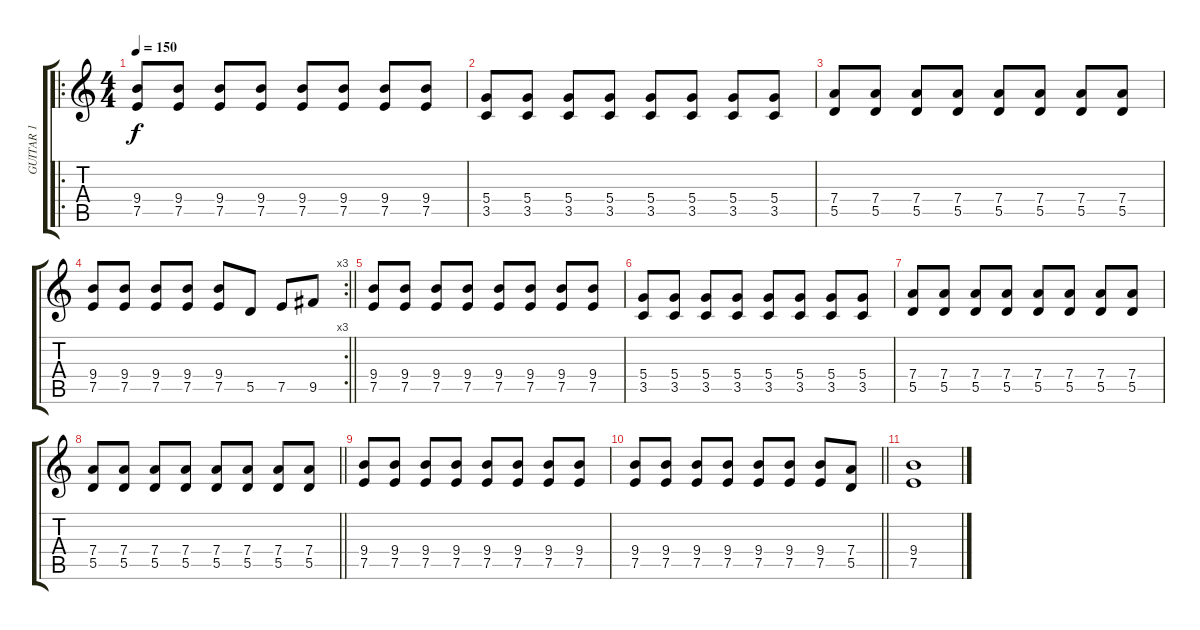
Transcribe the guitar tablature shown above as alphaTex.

\track ("GUITAR 1" "GUITAR 1") {instrument electricguitarmuted}
\staff {score tabs}
\tuning (E4 B3 G3 D3 A2 E2) {hide}
\ro
\ts (4 4)
\tempo 150
\clef g2
\ks c
(9.4 7.5).8{dy f volume 12 instrument distortionguitar} (9.4 7.5).8 (9.4 7.5).8 (9.4 7.5).8 (9.4 7.5).8 (9.4 7.5).8 (9.4 7.5).8 (9.4 7.5).8 |
(5.4 3.5).8 (5.4 3.5).8 (5.4 3.5).8 (5.4 3.5).8 (5.4 3.5).8 (5.4 3.5).8 (5.4 3.5).8 (5.4 3.5).8 |
(7.4 5.5).8 (7.4 5.5).8 (7.4 5.5).8 (7.4 5.5).8 (7.4 5.5).8 (7.4 5.5).8 (7.4 5.5).8 (7.4 5.5).8 |
\rc 3
\barLineRight lightlight
(9.4 7.5).8 (9.4 7.5).8 (9.4 7.5).8 (9.4 7.5).8 (9.4 7.5).8 5.5.8 7.5.8 9.5.8 |
(9.4 7.5).8{volume 12 instrument distortionguitar} (9.4 7.5).8 (9.4 7.5).8 (9.4 7.5).8 (9.4 7.5).8 (9.4 7.5).8 (9.4 7.5).8 (9.4 7.5).8 |
(5.4 3.5).8 (5.4 3.5).8 (5.4 3.5).8 (5.4 3.5).8 (5.4 3.5).8 (5.4 3.5).8 (5.4 3.5).8 (5.4 3.5).8 |
(7.4 5.5).8 (7.4 5.5).8 (7.4 5.5).8 (7.4 5.5).8 (7.4 5.5).8 (7.4 5.5).8 (7.4 5.5).8 (7.4 5.5).8 |
\barLineRight lightlight
(7.4 5.5).8 (7.4 5.5).8 (7.4 5.5).8 (7.4 5.5).8 (7.4 5.5).8 (7.4 5.5).8 (7.4 5.5).8 (7.4 5.5).8 |
(9.4 7.5).8 (9.4 7.5).8 (9.4 7.5).8 (9.4 7.5).8 (9.4 7.5).8 (9.4 7.5).8 (9.4 7.5).8 (9.4 7.5).8 |
\barLineRight lightlight
(9.4 7.5).8 (9.4 7.5).8 (9.4 7.5).8 (9.4 7.5).8 (9.4 7.5).8 (9.4 7.5).8 (9.4 7.5).8 (7.4 5.5).8 |
(9.4 7.5).1
